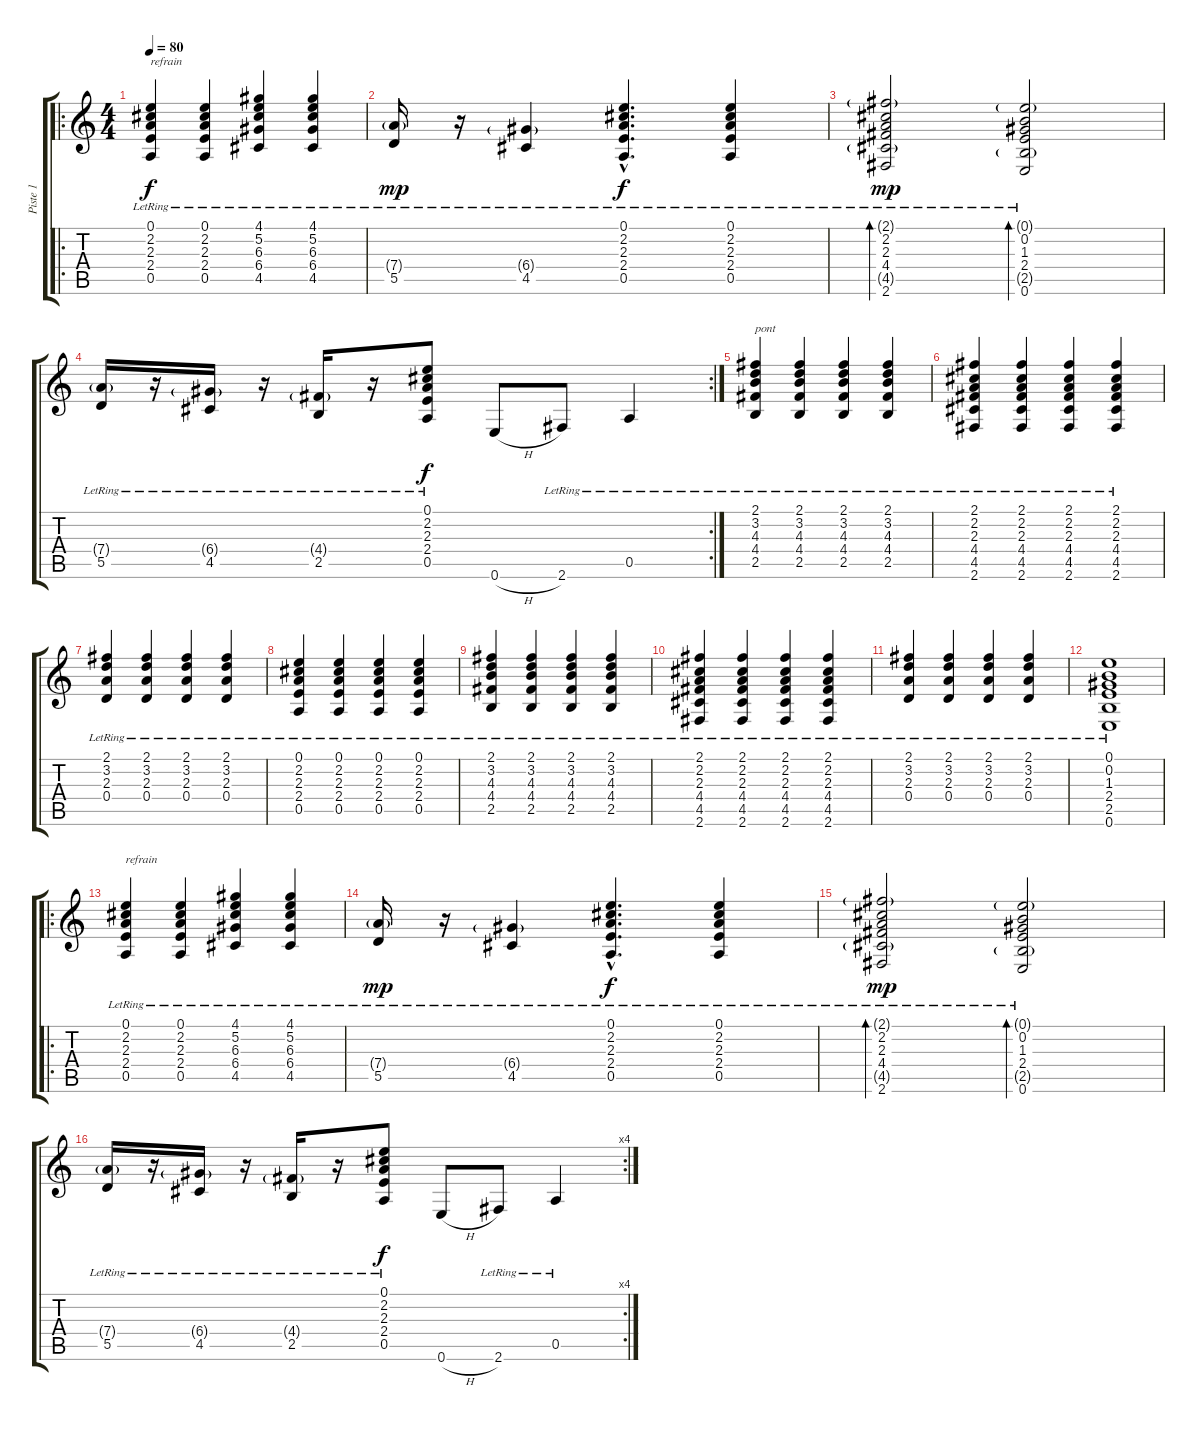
\track ("Piste 1" "Piste 1") {instrument electricguitarjazz}
\staff {score tabs}
\tuning (E4 B3 G3 D3 A2 E2) {hide}
\ro
\ts (4 4)
\tempo 80
\clef g2
\ks c
(0.1{lr} 2.2{lr} 2.3{lr} 2.4{lr} 0.5{lr}).4{txt "refrain" dy f} (0.1{lr} 2.2{lr} 2.3{lr} 2.4{lr} 0.5{lr}).4 (4.1{lr} 5.2{lr} 6.3{lr} 6.4{lr} 4.5{lr}).4 (4.1{lr} 5.2{lr} 6.3{lr} 6.4{lr} 4.5{lr}).4 |
(7.4{g lr} 5.5{lr}).16{dy mp} r.16 (6.4{g lr} 4.5{lr}).4 (0.1{hac lr} 2.2{hac lr} 2.3{hac lr} 2.4{hac lr} 0.5{hac lr}).4{d dy f} (0.1{lr} 2.2{lr} 2.3{lr} 2.4{lr} 0.5{lr}).4 |
(2.1{g lr} 2.2{lr} 2.3{lr} 4.4{lr} 4.5{g lr} 2.6{lr}).2{bd 60 dy mp} (0.1{g lr} 0.2{lr} 1.3{lr} 2.4{lr} 2.5{g lr} 0.6{lr}).2{bd 60} |
\rc 2
(7.4{g lr} 5.5{lr}).16 r.16 (6.4{g lr} 4.5{lr}).16 r.16 (4.4{g lr} 2.5{lr}).16 r.16 (0.1{lr} 2.2{lr} 2.3{lr} 2.4{lr} 0.5{lr}).8{dy f} 0.6{h}.8 2.6{lr}.8 0.5{lr}.4 |
(2.1{lr} 3.2{lr} 4.3{lr} 4.4{lr} 2.5{lr}).4{txt "pont"} (2.1{lr} 3.2{lr} 4.3{lr} 4.4{lr} 2.5{lr}).4 (2.1{lr} 3.2{lr} 4.3{lr} 4.4{lr} 2.5{lr}).4 (2.1{lr} 3.2{lr} 4.3{lr} 4.4{lr} 2.5{lr}).4 |
(2.1{lr} 2.2{lr} 2.3{lr} 4.4{lr} 4.5{lr} 2.6{lr}).4 (2.1{lr} 2.2{lr} 2.3{lr} 4.4{lr} 4.5{lr} 2.6{lr}).4 (2.1{lr} 2.2{lr} 2.3{lr} 4.4{lr} 4.5{lr} 2.6{lr}).4 (2.1{lr} 2.2{lr} 2.3{lr} 4.4{lr} 4.5{lr} 2.6{lr}).4 |
(2.1{lr} 3.2{lr} 2.3{lr} 0.4{lr}).4 (2.1{lr} 3.2{lr} 2.3{lr} 0.4{lr}).4 (2.1{lr} 3.2{lr} 2.3{lr} 0.4{lr}).4 (2.1{lr} 3.2{lr} 2.3{lr} 0.4{lr}).4 |
(0.1{lr} 2.2{lr} 2.3{lr} 2.4{lr} 0.5{lr}).4 (0.1{lr} 2.2{lr} 2.3{lr} 2.4{lr} 0.5{lr}).4 (0.1{lr} 2.2{lr} 2.3{lr} 2.4{lr} 0.5{lr}).4 (0.1{lr} 2.2{lr} 2.3{lr} 2.4{lr} 0.5{lr}).4 |
(2.1{lr} 3.2{lr} 4.3{lr} 4.4{lr} 2.5{lr}).4 (2.1{lr} 3.2{lr} 4.3{lr} 4.4{lr} 2.5{lr}).4 (2.1{lr} 3.2{lr} 4.3{lr} 4.4{lr} 2.5{lr}).4 (2.1{lr} 3.2{lr} 4.3{lr} 4.4{lr} 2.5{lr}).4 |
(2.1{lr} 2.2{lr} 2.3{lr} 4.4{lr} 4.5{lr} 2.6{lr}).4 (2.1{lr} 2.2{lr} 2.3{lr} 4.4{lr} 4.5{lr} 2.6{lr}).4 (2.1{lr} 2.2{lr} 2.3{lr} 4.4{lr} 4.5{lr} 2.6{lr}).4 (2.1{lr} 2.2{lr} 2.3{lr} 4.4{lr} 4.5{lr} 2.6{lr}).4 |
(2.1{lr} 3.2{lr} 2.3{lr} 0.4{lr}).4 (2.1{lr} 3.2{lr} 2.3{lr} 0.4{lr}).4 (2.1{lr} 3.2{lr} 2.3{lr} 0.4{lr}).4 (2.1{lr} 3.2{lr} 2.3{lr} 0.4{lr}).4 |
(0.1{lr} 0.2{lr} 1.3{lr} 2.4{lr} 2.5{lr} 0.6{lr}).1 |
\ro
(0.1{lr} 2.2{lr} 2.3{lr} 2.4{lr} 0.5{lr}).4{txt "refrain"} (0.1{lr} 2.2{lr} 2.3{lr} 2.4{lr} 0.5{lr}).4 (4.1{lr} 5.2{lr} 6.3{lr} 6.4{lr} 4.5{lr}).4 (4.1{lr} 5.2{lr} 6.3{lr} 6.4{lr} 4.5{lr}).4 |
(7.4{g lr} 5.5{lr}).16{dy mp} r.16 (6.4{g lr} 4.5{lr}).4 (0.1{hac lr} 2.2{hac lr} 2.3{hac lr} 2.4{hac lr} 0.5{hac lr}).4{d dy f} (0.1{lr} 2.2{lr} 2.3{lr} 2.4{lr} 0.5{lr}).4 |
(2.1{g lr} 2.2{lr} 2.3{lr} 4.4{lr} 4.5{g lr} 2.6{lr}).2{bd 60 dy mp} (0.1{g lr} 0.2{lr} 1.3{lr} 2.4{lr} 2.5{g lr} 0.6{lr}).2{bd 60} |
\rc 4
(7.4{g lr} 5.5{lr}).16 r.16 (6.4{g lr} 4.5{lr}).16 r.16 (4.4{g lr} 2.5{lr}).16 r.16 (0.1{lr} 2.2{lr} 2.3{lr} 2.4{lr} 0.5{lr}).8{dy f} 0.6{h}.8 2.6{lr}.8 0.5{lr}.4
